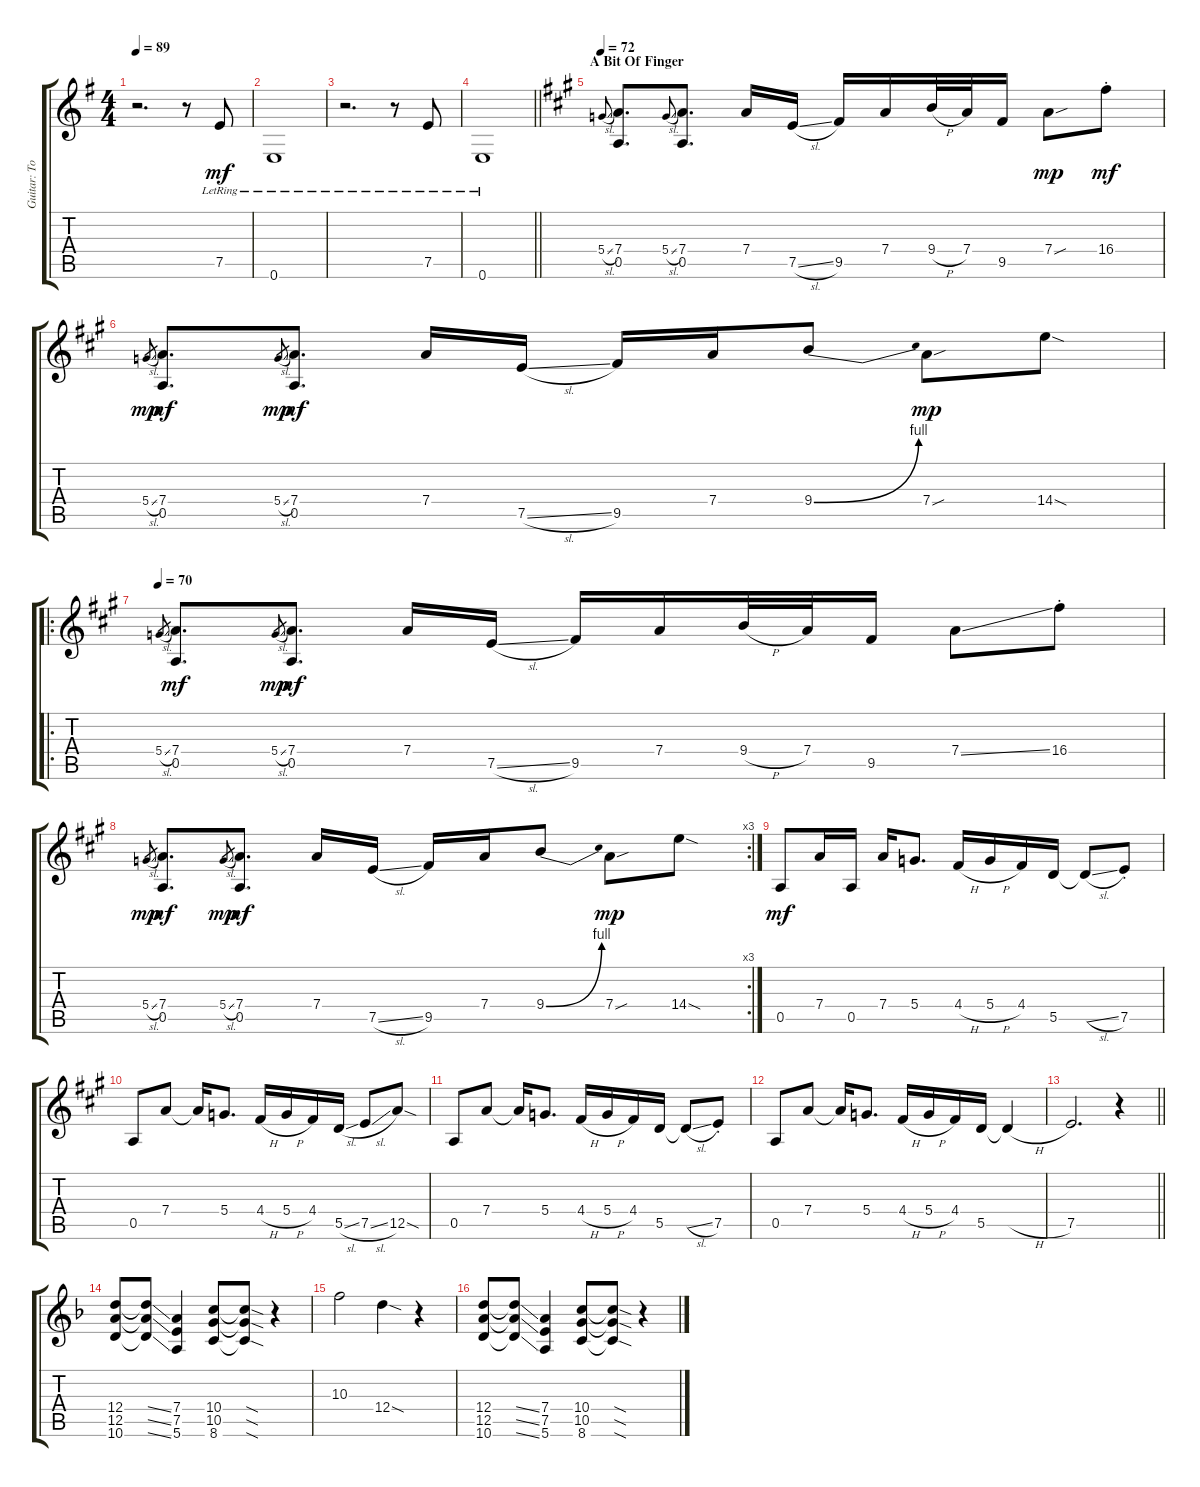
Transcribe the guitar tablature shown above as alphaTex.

\track ("Guitar: Tony" "Guitar: To") {instrument distortionguitar}
\staff {score tabs}
\tuning (E4 B3 G3 D3 A2 E2) {hide}
\ts (4 4)
\tempo 89
\clef g2
\ks g
r.2{d dy mf} r.8 7.5{lr}.8 |
0.6{lr}.1 |
r.2{d} r.8 7.5{lr}.8 |
\barLineRight lightlight
0.6{lr}.1 |
\section ("" "A Bit Of Finger")
\tempo 72
\ks a
5.4{sl}.8{gr onbeat} (7.4 0.5).8{d volume 13 instrument distortionguitar} 5.4{sl}.8{gr onbeat} (7.4 0.5).8{d} 7.4.16 7.5{sl}.16 9.5.16 7.4.16 9.4{h}.32 7.4.32 9.5.16 7.4{sou}.8{dy mp} 16.4{st}.8{dy mf} |
5.4{sl}.8{gr dy mp} (7.4 0.5).8{d dy mf} 5.4{sl}.8{gr dy mp} (7.4 0.5).8{d dy mf} 7.4.16 7.5{sl}.16 9.5.16 7.4.16 9.4{be (bend 0 0 60 4)}.8 7.4{sou}.8{dy mp} 14.4{sod}.8 |
\ro
\tempo 70
5.4{sl}.8{gr} (7.4 0.5).8{d dy mf} 5.4{sl}.8{gr dy mp} (7.4 0.5).8{d dy mf} 7.4.16 7.5{sl}.16 9.5.16 7.4.16 9.4{h}.32 7.4.32 9.5.16 7.4{ss}.8 16.4{st}.8 |
\rc 3
5.4{sl}.8{gr dy mp} (7.4 0.5).8{d dy mf} 5.4{sl}.8{gr dy mp} (7.4 0.5).8{d dy mf} 7.4.16 7.5{sl}.16 9.5.16 7.4.16 9.4{be (bend 0 0 60 4)}.8 7.4{sou}.8{dy mp} 14.4{sod}.8 |
0.5.8{dy mf} 7.4.16 0.5.16 7.4.16 5.4.8{d} 4.4{h}.16 5.4{h}.16 4.4.16 5.5.16 5.5{sl t}.8 7.5{st}.8 |
0.5.8 7.4.8 7.4{t}.16 5.4.8{d} 4.4{h}.16 5.4{h}.16 4.4.16 5.5{sl}.16 7.5{sl}.8 12.5{sod}.8 |
0.5.8 7.4.8 7.4{t}.16 5.4.8{d} 4.4{h}.16 5.4{h}.16 4.4.16 5.5.16 5.5{sl t}.8 7.5{st}.8 |
0.5.8 7.4.8 7.4{t}.16 5.4.8{d} 4.4{h}.16 5.4{h}.16 4.4.16 5.5.16 5.5{h t}.4 |
\barLineRight lightlight
7.5.2{d} r.4 |
\ks f
(12.4 12.5 10.6).8 (12.4{ss t} 12.5{ss t} 10.6{ss t}).8 (7.4 7.5 5.6).4 (10.4 10.5 8.6).8 (10.4{sod t} 10.5{sod t} 8.6{sod t}).8 r.4 |
10.3.2 12.4{sod}.4 r.4 |
(12.4 12.5 10.6).8 (12.4{ss t} 12.5{ss t} 10.6{ss t}).8 (7.4 7.5 5.6).4 (10.4 10.5 8.6).8 (10.4{sod t} 10.5{sod t} 8.6{sod t}).8 r.4
